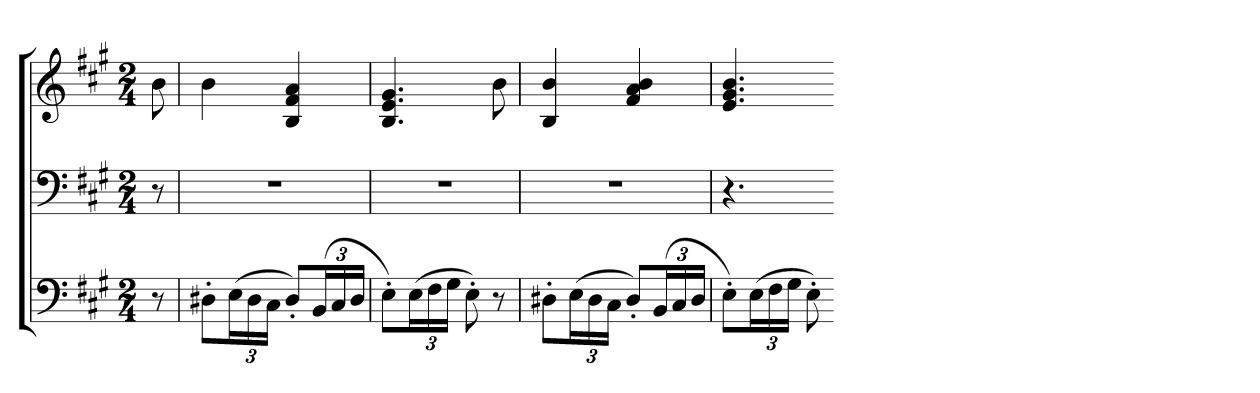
**kern	**kern	**kern
*part3	*part2	*part1
*staff3	*staff2	*staff1
*clefF4	*clefF4	*clefG2
*k[f#c#g#]	*k[f#c#g#]	*k[f#c#g#]
*A:	*A:	*A:
*M2/4	*M2/4	*M2/4
=	=	=
8r	8r	8b
=194	=194	=194
8D#X'L	2r	4b
(24EL	.	.
24D#	.	.
24C#JJ	.	.
8D#'L)	.	4B 4f# 4a
(24BBL	.	.
24C#	.	.
24D#JJ	.	.
=195	=195	=195
8E'L)	2r	4.B 4.e 4.g#
(24EL	.	.
24F#	.	.
24G#JJ	.	.
8E')	.	.
8r	.	8b
=196	=196	=196
8D#X'L	2r	4B 4b
(24EL	.	.
24D#	.	.
24C#JJ	.	.
8D#'L)	.	4f# 4a 4b
(24BBL	.	.
24C#	.	.
24D#JJ	.	.
=197	=197	=197
8E'L)	4.r	4.e 4.g# 4.b
(24EL	.	.
24F#	.	.
24G#JJ	.	.
8E')	.	.
=-	=-	=-
*-	*-	*-
